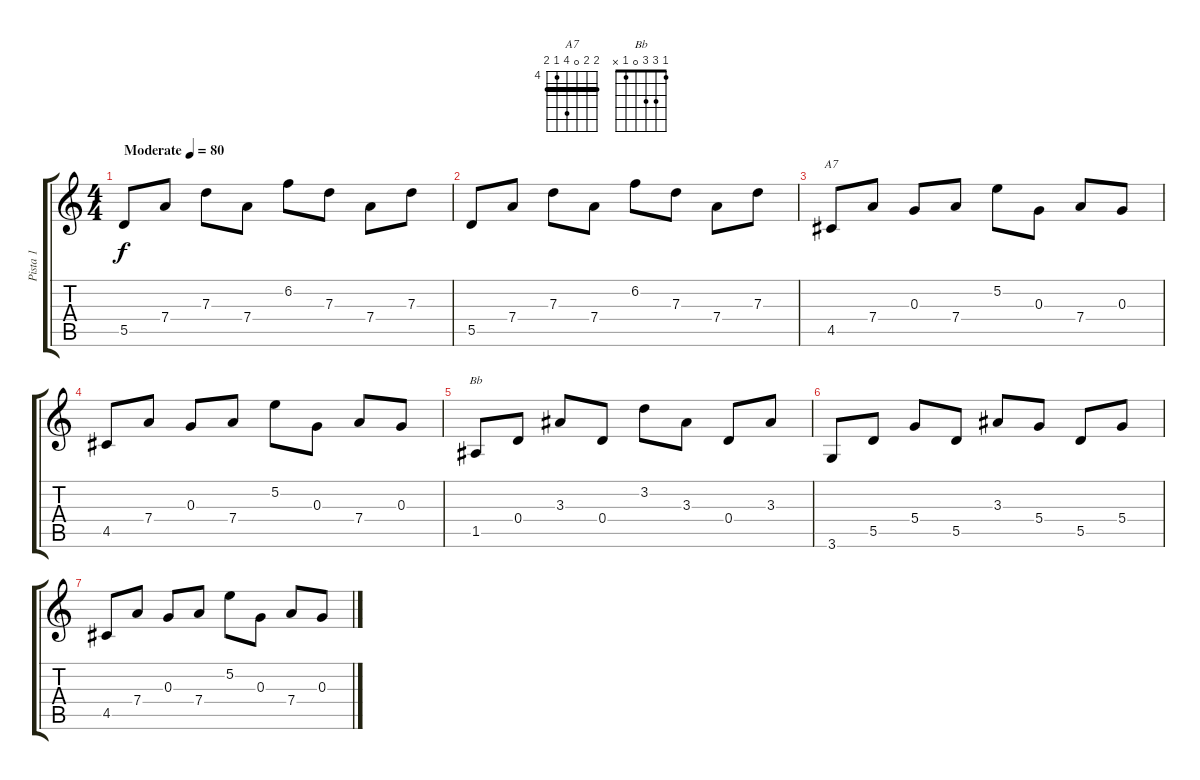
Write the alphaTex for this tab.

\track ("Pista 1" "Pista 1") {instrument acousticguitarnylon}
\staff {score tabs}
\tuning (E4 B3 G3 D3 A2 E2) {hide}
\chord ("A7" 5 5 0 7 4 5) {firstfret 4 barre 5}
\chord ("Bb" 1 3 3 0 1 x)
\ts (4 4)
\tempo (80 "Moderate")
\clef g2
\ks c
5.5.8{dy f instrument acousticguitarnylon} 7.4.8 7.3.8 7.4.8 6.2.8 7.3.8 7.4.8 7.3.8 |
5.5.8 7.4.8 7.3.8 7.4.8 6.2.8 7.3.8 7.4.8 7.3.8 |
4.5.8{ch "A7"} 7.4.8 0.3.8 7.4.8 5.2.8 0.3.8 7.4.8 0.3.8 |
4.5.8 7.4.8 0.3.8 7.4.8 5.2.8 0.3.8 7.4.8 0.3.8 |
1.5.8{ch "Bb"} 0.4.8 3.3.8 0.4.8 3.2.8 3.3.8 0.4.8 3.3.8 |
3.6.8 5.5.8 5.4.8 5.5.8 3.3.8 5.4.8 5.5.8 5.4.8 |
4.5.8 7.4.8 0.3.8 7.4.8 5.2.8 0.3.8 7.4.8 0.3.8
